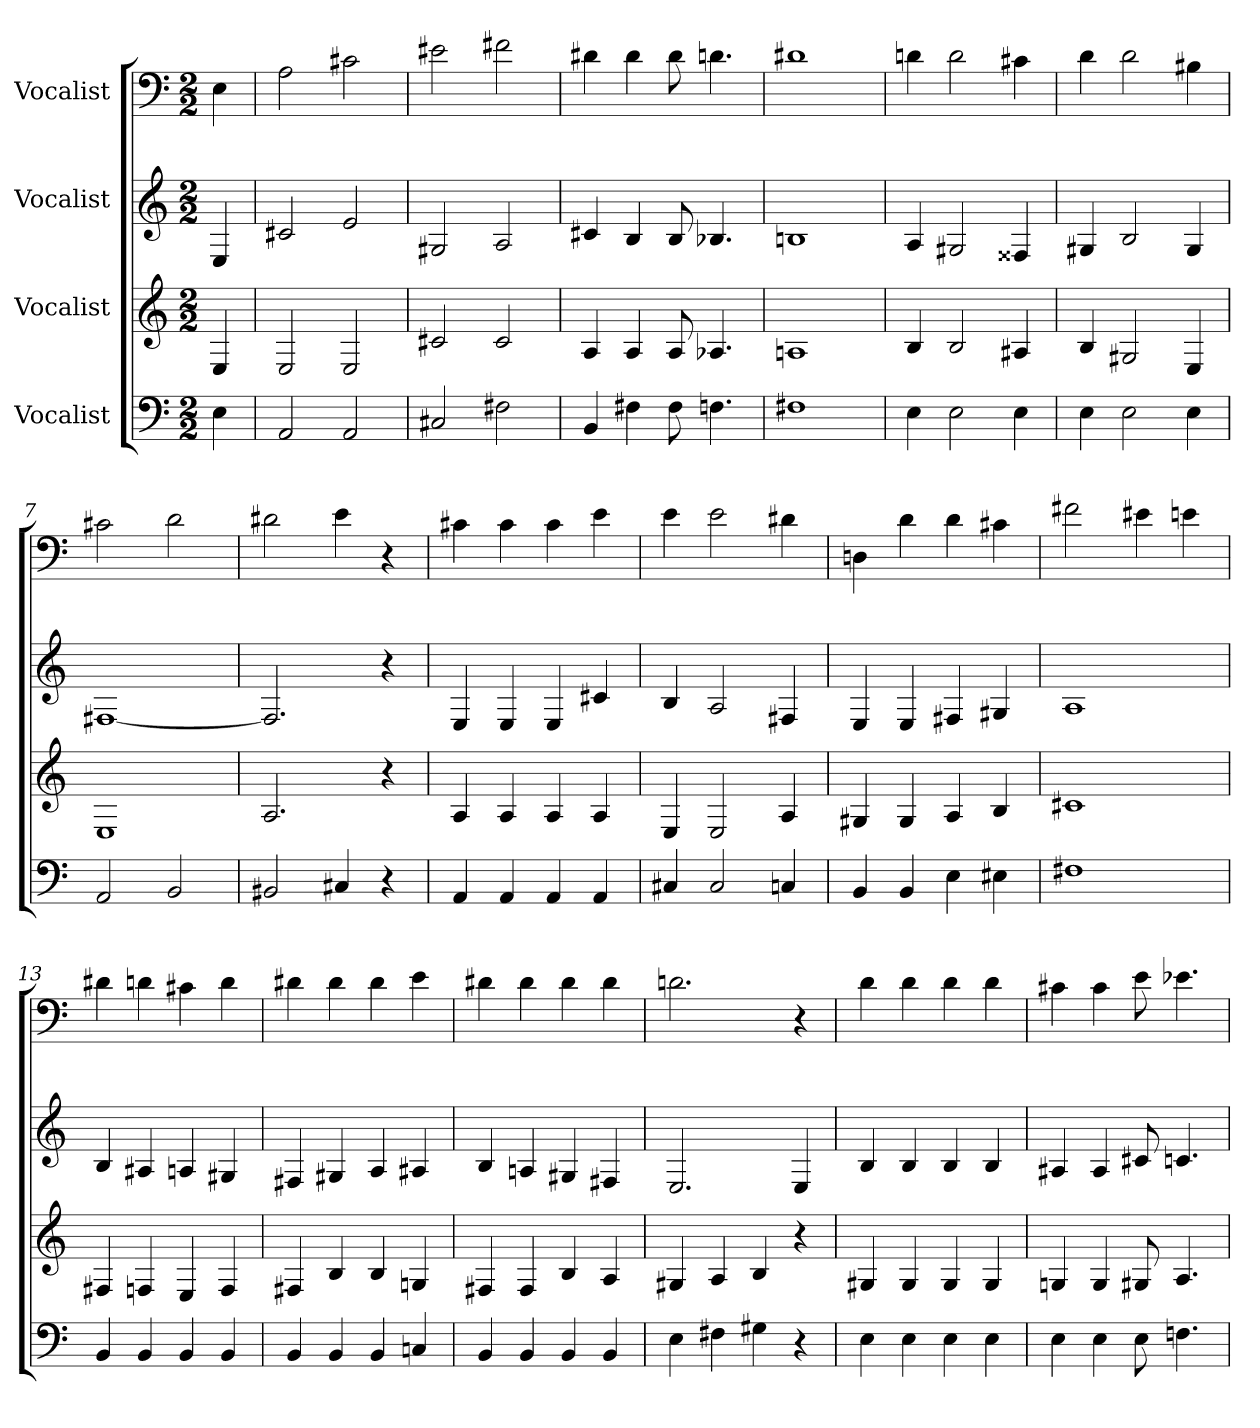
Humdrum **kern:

**kern	**kern	**kern	**kern
*part4	*part3	*part2	*part1
*staff4	*staff3	*staff2	*staff1
*I"Vocalist	*I"Vocalist	*I"Vocalist	*I"Vocalist
*M2/2	*M2/2	*M2/2	*M2/2
=	=	=	=
4E	4E	4E	4E
=1	=1	=1	=1
2AA	2E	2c#X	2A
2AA	2E	2e	2c#X
=2	=2	=2	=2
2C#X	2c#X	2G#X	2e#X
2F#X	2c#	2A	2f#X
=3	=3	=3	=3
4BB	4A	4c#X	4d#X
4F#X	4A	4B	4d#
8F#	8A	8B	8d#
4.Fn	4.A-X	4.B-X	4.dn
=4	=4	=4	=4
1F#X	1An	1Bn	1d#X
=5	=5	=5	=5
4E	4B	4A	4dn
2E	2B	2G#X	2d
4E	4A#X	4F##X	4c#X
=6	=6	=6	=6
4E	4B	4G#X	4d
2E	2G#X	2B	2d
4E	4E	4G#	4B#X
=7	=7	=7	=7
2AA	1E	[1F#X	2c#X
2BB	.	.	2d
=8	=8	=8	=8
2BB#X	2.A	2.F#]	2d#X
4C#X	.	.	4e
4r	4r	4r	4r
=9	=9	=9	=9
4AA	4A	4E	4c#X
4AA	4A	4E	4c#
4AA	4A	4E	4c#
4AA	4A	4c#X	4e
=10	=10	=10	=10
4C#X	4E	4B	4e
2C#	2E	2A	2e
4Cn	4A	4F#X	4d#X
=11	=11	=11	=11
4BB	4G#X	4E	4Dn
4BB	4G#	4E	4d
4E	4A	4F#X	4d
4E#X	4B	4G#X	4c#X
=12	=12	=12	=12
1F#X	1c#X	1A	2f#X
.	.	.	4e#X
.	.	.	4en
=13	=13	=13	=13
4BB	4F#X	4B	4d#X
4BB	4Fn	4A#X	4dn
4BB	4E	4An	4c#X
4BB	4F	4G#X	4d
=14	=14	=14	=14
4BB	4F#X	4F#X	4d#X
4BB	4B	4G#X	4d#
4BB	4B	4A	4d#
4Cn	4Gn	4A#X	4e
=15	=15	=15	=15
4BB	4F#X	4B	4d#X
4BB	4F#	4An	4d#
4BB	4B	4G#X	4d#
4BB	4A	4F#X	4d#
=16	=16	=16	=16
4E	4G#X	2.E	2.dn
4F#X	4A	.	.
4G#X	4B	.	.
4r	4r	4E	4r
=17	=17	=17	=17
4E	4G#X	4B	4d
4E	4G#	4B	4d
4E	4G#	4B	4d
4E	4G#	4B	4d
=18	=18	=18	=18
4E	4Gn	4A#X	4c#X
4E	4G	4A#	4c#
8E	8G#X	8c#X	8e
4.Fn	4.A	4.cn	4.e-X
=	=	=	=
*-	*-	*-	*-
